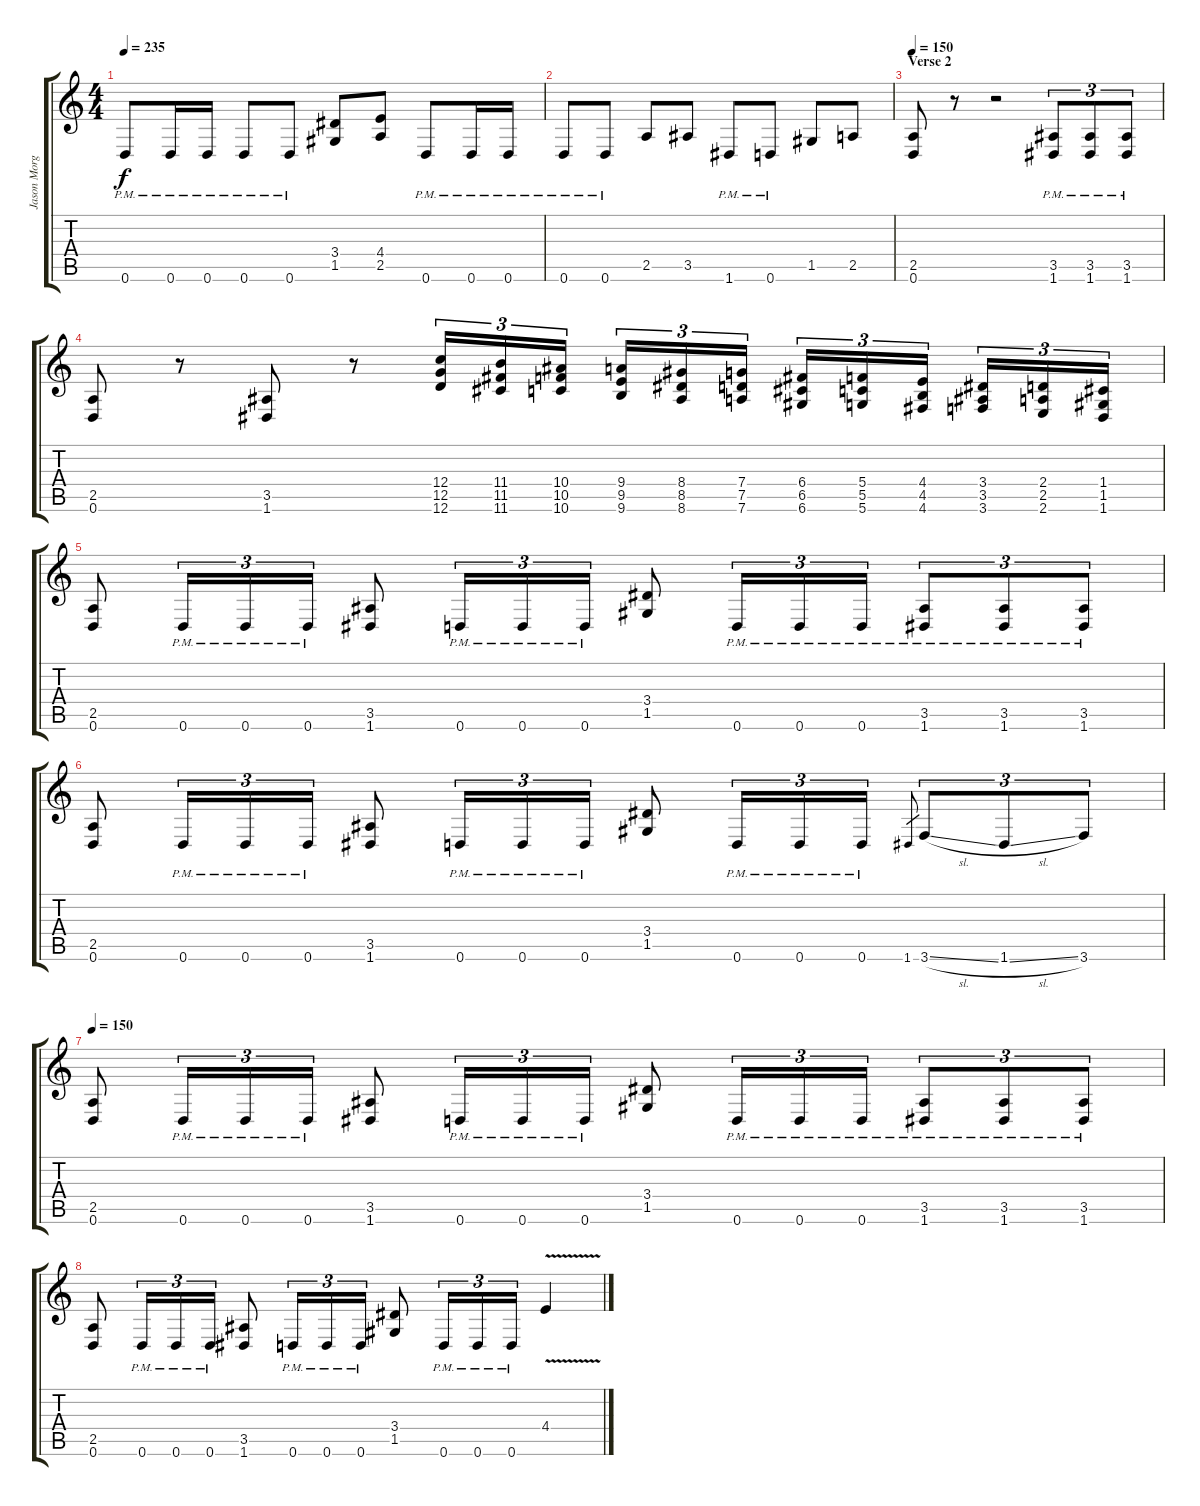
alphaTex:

\track ("Jason Morgan" "Jason Morg") {instrument distortionguitar}
\staff {score tabs}
\tuning (D4 A3 F3 C3 G2 D2) {hide}
\ts (4 4)
\tempo 235
\clef g2
\ks c
0.6{pm}.8{dy f} 0.6{pm}.16 0.6{pm}.16 0.6{pm}.8 0.6{pm}.8 (3.4 1.5).8 (4.4 2.5).8 0.6{pm}.8 0.6{pm}.16 0.6{pm}.16 |
0.6{pm}.8 0.6{pm}.8 2.5.8 3.5.8 1.6{pm}.8 0.6{pm}.8 1.5.8 2.5.8 |
\section ("" "Verse 2")
\tempo 150
(2.5 0.6).8 r.8 r.2 (3.5{pm} 1.6{pm}).8{tu (3 2)} (3.5{pm} 1.6{pm}).8{tu (3 2)} (3.5{pm} 1.6{pm}).8{tu (3 2)} |
(2.5 0.6).8 r.8 (3.5 1.6).8 r.8 (12.4 12.5 12.6).16{tu (3 2) instrument guitarfretnoise} (11.4 11.5 11.6).16{tu (3 2)} (10.4 10.5 10.6).16{tu (3 2)} (9.4 9.5 9.6).16{tu (3 2)} (8.4 8.5 8.6).16{tu (3 2)} (7.4 7.5 7.6).16{tu (3 2)} (6.4 6.5 6.6).16{tu (3 2)} (5.4 5.5 5.6).16{tu (3 2)} (4.4 4.5 4.6).16{tu (3 2)} (3.4 3.5 3.6).16{tu (3 2)} (2.4 2.5 2.6).16{tu (3 2)} (1.4 1.5 1.6).16{tu (3 2)} |
(2.5 0.6).8{instrument distortionguitar} 0.6{pm}.16{tu (3 2)} 0.6{pm}.16{tu (3 2)} 0.6{pm}.16{tu (3 2)} (3.5 1.6).8 0.6{pm}.16{tu (3 2)} 0.6{pm}.16{tu (3 2)} 0.6{pm}.16{tu (3 2)} (3.4 1.5).8 0.6{pm}.16{tu (3 2)} 0.6{pm}.16{tu (3 2)} 0.6{pm}.16{tu (3 2)} (3.5{pm} 1.6{pm}).8{tu (3 2)} (3.5{pm} 1.6{pm}).8{tu (3 2)} (3.5{pm} 1.6{pm}).8{tu (3 2)} |
(2.5 0.6).8 0.6{pm}.16{tu (3 2)} 0.6{pm}.16{tu (3 2)} 0.6{pm}.16{tu (3 2)} (3.5 1.6).8 0.6{pm}.16{tu (3 2)} 0.6{pm}.16{tu (3 2)} 0.6{pm}.16{tu (3 2)} (3.4 1.5).8 0.6{pm}.16{tu (3 2)} 0.6{pm}.16{tu (3 2)} 0.6{pm}.16{tu (3 2)} 1.6.8{gr} 3.6{sl}.8{tu (3 2)} 1.6{sl}.8{tu (3 2)} 3.6.8{tu (3 2)} |
\tempo 150
(2.5 0.6).8 0.6{pm}.16{tu (3 2)} 0.6{pm}.16{tu (3 2)} 0.6{pm}.16{tu (3 2)} (3.5 1.6).8 0.6{pm}.16{tu (3 2)} 0.6{pm}.16{tu (3 2)} 0.6{pm}.16{tu (3 2)} (3.4 1.5).8 0.6{pm}.16{tu (3 2)} 0.6{pm}.16{tu (3 2)} 0.6{pm}.16{tu (3 2)} (3.5{pm} 1.6{pm}).8{tu (3 2)} (3.5{pm} 1.6{pm}).8{tu (3 2)} (3.5{pm} 1.6{pm}).8{tu (3 2)} |
(2.5 0.6).8 0.6{pm}.16{tu (3 2)} 0.6{pm}.16{tu (3 2)} 0.6{pm}.16{tu (3 2)} (3.5 1.6).8 0.6{pm}.16{tu (3 2)} 0.6{pm}.16{tu (3 2)} 0.6{pm}.16{tu (3 2)} (3.4 1.5).8 0.6{pm}.16{tu (3 2)} 0.6{pm}.16{tu (3 2)} 0.6{pm}.16{tu (3 2)} 4.4{v}.4{instrument guitarharmonics}
